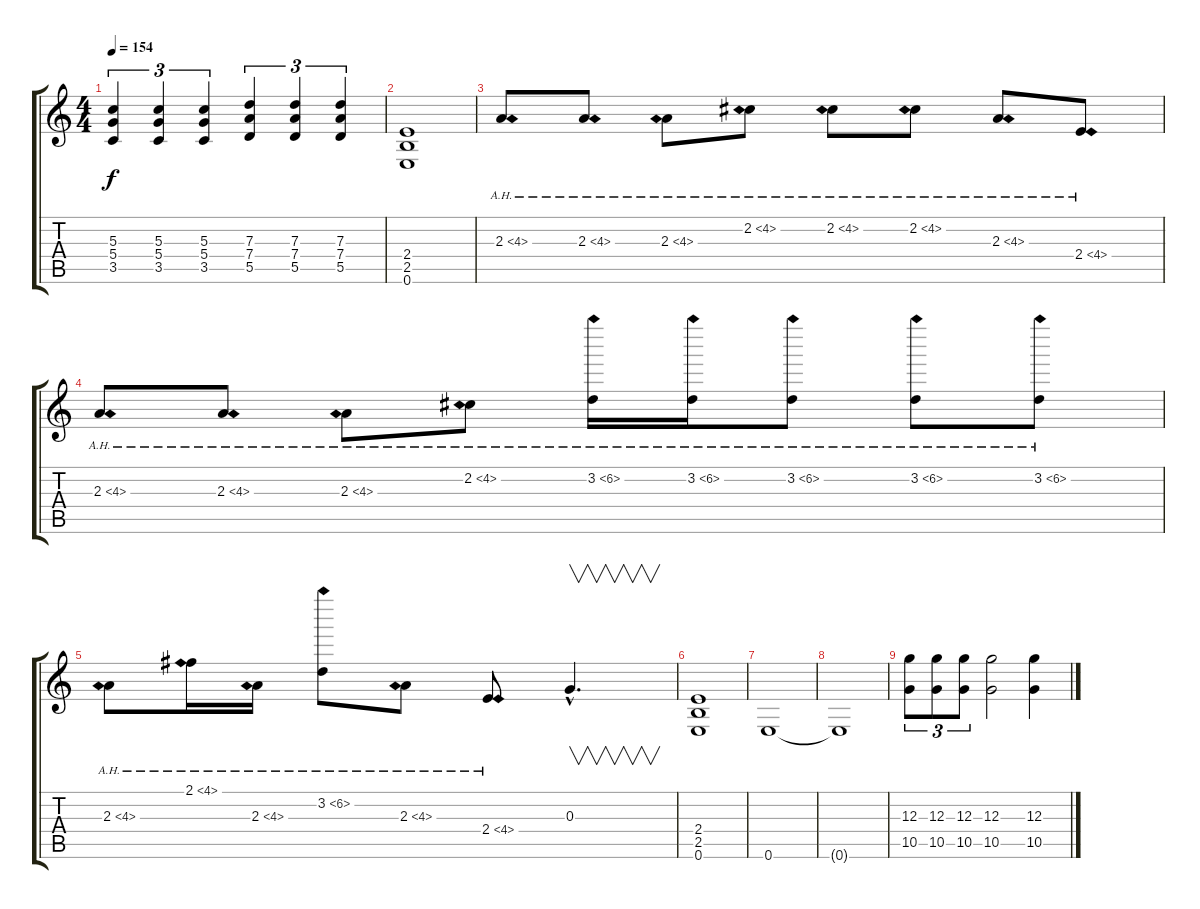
\track "" {instrument distortionguitar}
\staff {score tabs}
\tuning (E4 B3 G3 D3 A2 E2) {hide}
\ts (4 4)
\tempo 154
\clef g2
\ks c
(5.3 5.4 3.5).4{tu (3 2) dy f} (5.3 5.4 3.5).4{tu (3 2)} (5.3 5.4 3.5).4{tu (3 2)} (7.3 7.4 5.5).4{tu (3 2)} (7.3 7.4 5.5).4{tu (3 2)} (7.3 7.4 5.5).4{tu (3 2)} |
(2.4 2.5 0.6).1 |
2.3{ah 2}.8 2.3{ah 2}.8 2.3{ah 2}.8 2.2{ah 2}.8 2.2{ah 2}.8 2.2{ah 2}.8 2.3{ah 2}.8 2.4{ah 2}.8 |
2.3{ah 2}.8 2.3{ah 2}.8 2.3{ah 2}.8 2.2{ah 2}.8 3.2{ah 3}.16 3.2{ah 3}.16 3.2{ah 3}.8 3.2{ah 3}.8 3.2{ah 3}.8 |
2.3{ah 2}.8 2.1{ah 2}.16 2.3{ah 2}.16 3.2{ah 3}.8 2.3{ah 2}.8 2.4{ah 2}.8 0.3{hac}.4{v d} |
(2.4 2.5 0.6).1 |
0.6.1 |
0.6{t}.1 |
(12.3 10.5).8{tu (3 2)} (12.3 10.5).8{tu (3 2)} (12.3 10.5).8{tu (3 2)} (12.3 10.5).2 (12.3 10.5).4
